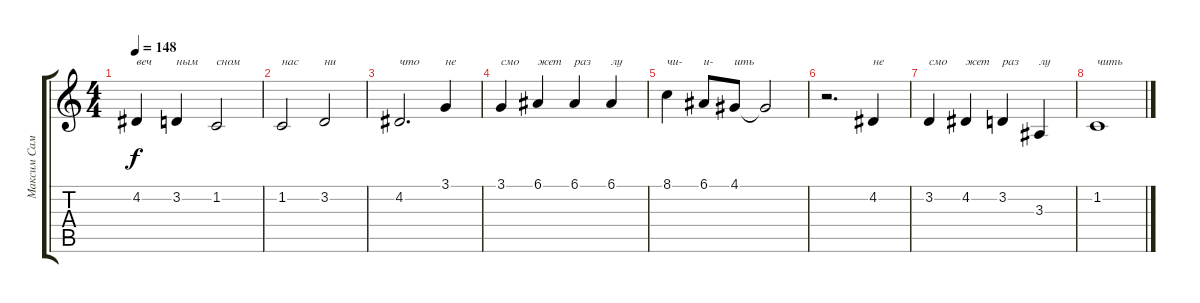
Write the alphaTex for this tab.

\track ("Максим Самосват" "Максим Сам") {instrument bassoon}
\staff {score tabs}
\tuning (E4 B3 G3 D3 A2 E2) {hide}
\ts (4 4)
\tempo 148
\clef g2
\ks c
4.2.4{txt "веч" dy f} 3.2.4{txt "ным"} 1.2.2{txt "сном"} |
1.2.2{txt "нас"} 3.2.2{txt "ни"} |
4.2.2{d txt "что"} 3.1.4{txt "не"} |
3.1.4{txt "смо"} 6.1.4{txt "жет"} 6.1.4{txt "раз"} 6.1.4{txt "лу"} |
8.1.4{txt "чи-"} 6.1.8{txt "и-"} 4.1.8{txt "ить"} 4.1{t}.2 |
r.2{d} 4.2.4{txt "не"} |
3.2.4{txt "смо"} 4.2.4{txt "жет"} 3.2.4{txt "раз"} 3.3.4{txt "лу"} |
1.2.1{txt "чить"}
